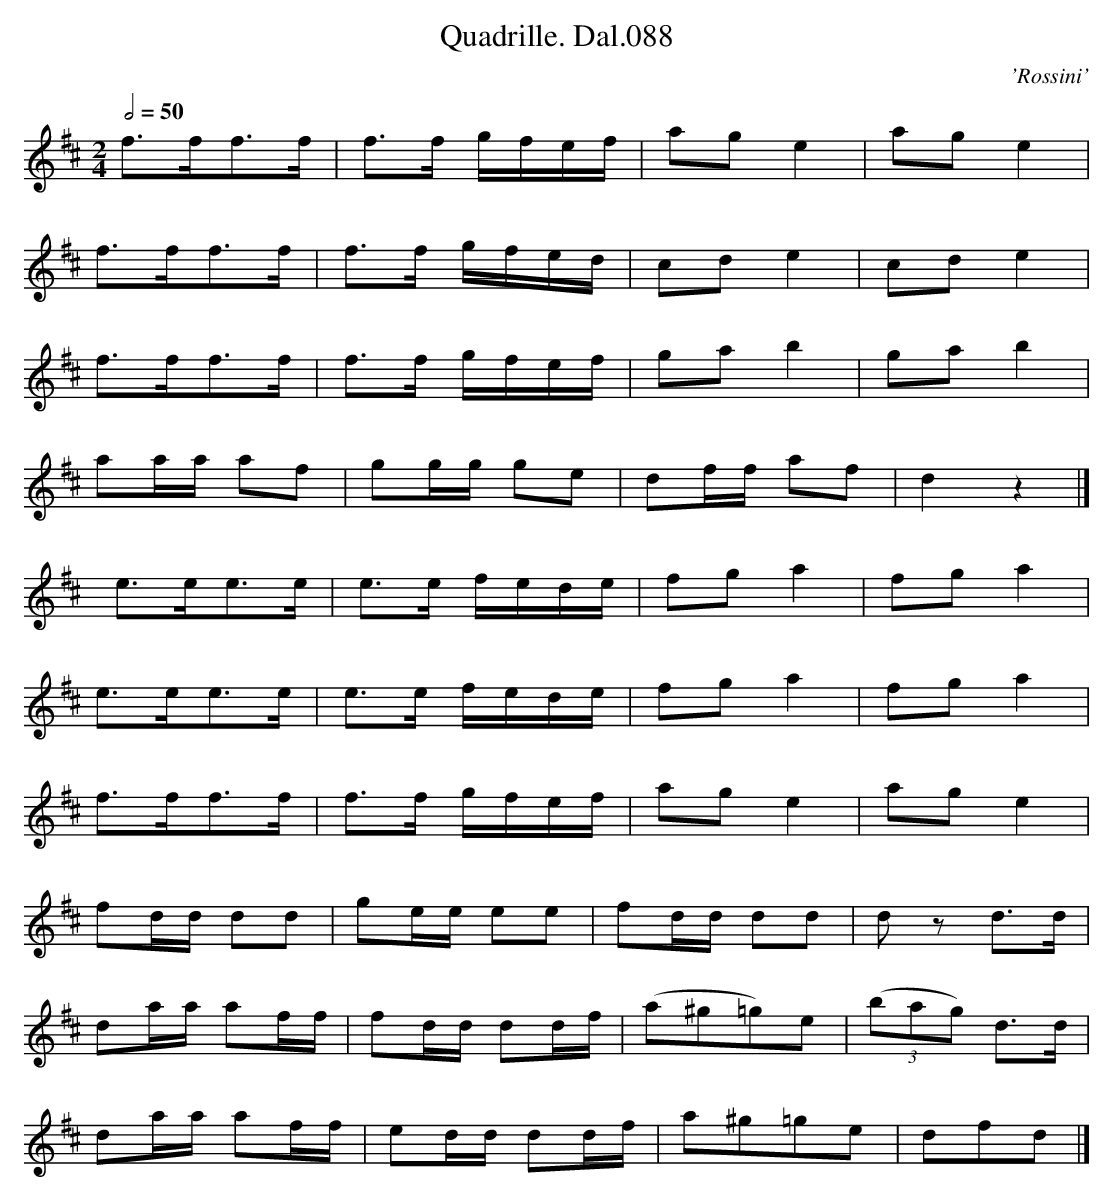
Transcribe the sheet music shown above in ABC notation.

X:1
T:Quadrille. Dal.088
C:'Rossini'
Q:1/2=50
M:2/4
L:1/8
K:D Major
f>ff>f|f>f g/f/e/f/|ag e2|ag e2|
f>ff>f|f>f g/f/e/d/|cd e2|cd e2|
f>ff>f|f>f g/f/e/f/|ga b2|ga b2|
aa/a/ af|gg/g/ ge|df/f/ af|d2z2|]
[|]e>ee>e|e>e f/e/d/e/|fga2|fga2|
e>ee>e|e>e f/e/d/e/|fga2|fga2|
f>ff>f|f>f g/f/e/f/|ag e2|ag e2|
fd/d/ dd|ge/e/ ee|fd/d/ dd|d z1d>d|
da/a/ af/f/|fd/d/ dd/f/|(a^g=g)e|((3bag) d>d|
da/a/ af/f/|ed/d/ dd/f/|a^g=ge|dfd|]
